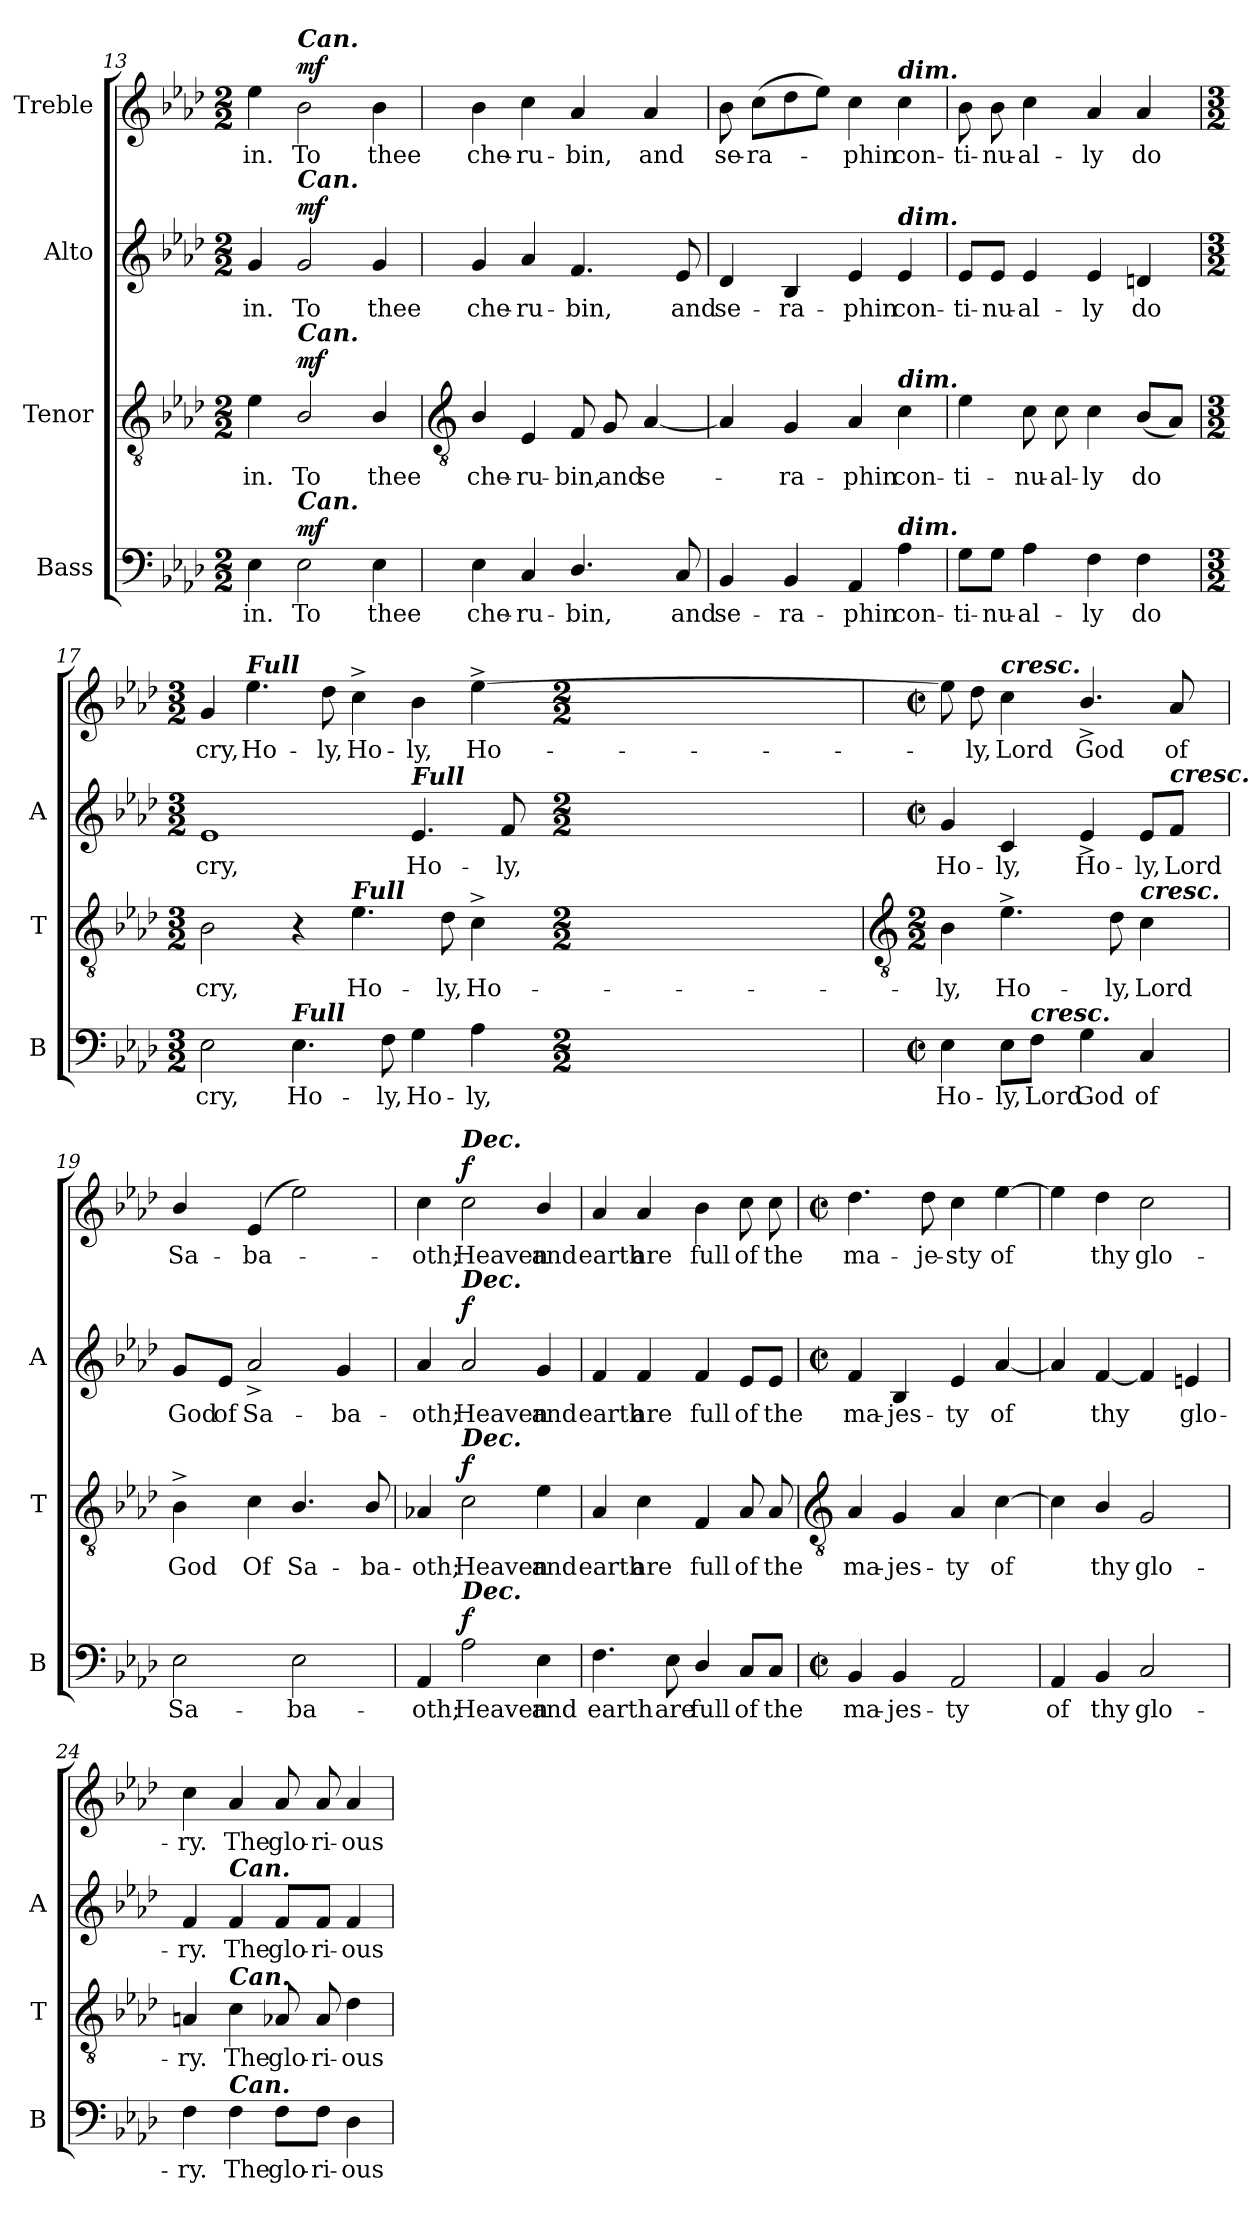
**kern	**text	**dynam	**kern	**text	**dynam	**kern	**text	**dynam	**kern	**text	**dynam
*part4	*part4	*part4	*part3	*part3	*part3	*part2	*part2	*part2	*part1	*part1	*part1
*staff4	*staff4	*staff4	*staff3	*staff3	*staff3	*staff2	*staff2	*staff2	*staff1	*staff1	*staff1
*I"Bass	*	*	*I"Tenor	*	*	*I"Alto	*	*	*I"Treble	*	*
*I'B	*	*	*I'T	*	*	*I'A	*	*	*	*	*
*clefF4	*	*	*clefGv2	*	*	*clefG2	*	*	*clefG2	*	*
*k[b-e-a-d-]	*	*	*k[b-e-a-d-]	*	*	*k[b-e-a-d-]	*	*	*k[b-e-a-d-]	*	*
*A-:	*	*	*A-:	*	*	*A-:	*	*	*A-:	*	*
*M2/2	*	*	*M2/2	*	*	*M2/2	*	*	*M2/2	*	*
=13	=13	=13	=13	=13	=13	=13	=13	=13	=13	=13	=13
!	!LO:LY:b	!	!	!LO:LY:b	!	!	!LO:LY:b	!	!	!LO:LY:b	!
4E-	-in.	.	4e-	-in.	.	4g	-in.	.	4ee-	-in.	.
!	!	!	!	!	!	!	!	!	!LO:TX:a:Bi:t=Can.	!	!
!	!	!	!	!	!	!LO:TX:a:Bi:t=Can.	!	!	!	!	!
!	!	!	!LO:TX:a:Bi:t=Can.	!	!	!	!	!	!	!	!
!LO:TX:a:Bi:t=Can.	!	!	!	!	!	!	!	!	!	!	!
!	!LO:LY:b	!LO:DY:b	!	!LO:LY:b	!LO:DY:b	!	!LO:LY:b	!LO:DY:b	!	!LO:LY:b	!LO:DY:b
2E-	To	mf	2B-/	To	mf	2g	To	mf	2b-	To	mf
!	!LO:LY:b	!	!	!LO:LY:b	!	!	!LO:LY:b	!	!	!LO:LY:b	!
4E-	thee	.	4B-/	thee	.	4g	thee	.	4b-	thee	.
!!LO:LB:g=z
=14	=14	=14	=14	=14	=14	=14	=14	=14	=14	=14	=14
*	*	*	*clefGv2	*	*	*	*	*	*	*	*
!	!LO:LY:b	!	!	!LO:LY:b	!	!	!LO:LY:b	!	!	!LO:LY:b	!
4E-	che-	.	4B-/	che-	.	4g	che-	.	4b-	che-	.
!	!LO:LY:b	!	!	!LO:LY:b	!	!	!LO:LY:b	!	!	!LO:LY:b	!
4C	-ru-	.	4E-	-ru-	.	4a-	-ru-	.	4cc	-ru-	.
!	!LO:LY:b	!	!	!LO:LY:b	!	!	!LO:LY:b	!	!	!LO:LY:b	!
4.D-/	-bin,	.	8F	-bin,	.	4.f	-bin,	.	4a-	-bin,	.
!	!	!	!	!LO:LY:b	!	!	!	!	!	!	!
.	.	.	8G	and	.	.	.	.	.	.	.
!	!	!	!	!LO:LY:b	!	!	!	!	!	!LO:LY:b	!
.	.	.	[4A-	se-	.	.	.	.	4a-	and	.
!	!LO:LY:b	!	!	!	!	!	!LO:LY:b	!	!	!	!
8C	and	.	.	.	.	8e-	and	.	.	.	.
=15	=15	=15	=15	=15	=15	=15	=15	=15	=15	=15	=15
!	!LO:LY:b	!	!	!	!	!	!LO:LY:b	!	!	!LO:LY:b	!
4BB-	se-	.	4A-]	.	.	4d-	se-	.	8b-	se-	.
!	!	!	!	!	!	!	!	!	!	!LO:LY:b	!
.	.	.	.	.	.	.	.	.	(>8ccL	-ra-	.
!	!LO:LY:b	!	!	!LO:LY:b	!	!	!LO:LY:b	!	!	!	!
4BB-	-ra-	.	4G	ra-	.	4B-	-ra-	.	8dd-	.	.
.	.	.	.	.	.	.	.	.	8ee-J)	.	.
!	!LO:LY:b	!	!	!LO:LY:b	!	!	!LO:LY:b	!	!	!LO:LY:b	!
4AA-	-phin	.	4A-	-phin	.	4e-	-phin	.	4cc	phin	.
!	!	!	!	!	!	!	!	!	!LO:TX:a:Bi:t=dim.	!	!
!	!	!	!	!	!	!LO:TX:a:Bi:t=dim.	!	!	!	!	!
!	!	!	!LO:TX:a:Bi:t=dim.	!	!	!	!	!	!	!	!
!LO:TX:a:Bi:t=dim.	!	!	!	!	!	!	!	!	!	!	!
!	!LO:LY:b	!	!	!LO:LY:b	!	!	!LO:LY:b	!	!	!LO:LY:b	!
4A-	con-	.	4c	con-	.	4e-	con-	.	4cc	con-	.
=16	=16	=16	=16	=16	=16	=16	=16	=16	=16	=16	=16
!	!LO:LY:b	!	!	!LO:LY:b	!	!	!LO:LY:b	!	!	!LO:LY:b	!
8G\L	-ti-	.	4e-	-ti-	.	8e-/L	-ti-	.	8b-	-ti-	.
!	!LO:LY:b	!	!	!	!	!	!LO:LY:b	!	!	!LO:LY:b	!
8G\J	-nu-	.	.	.	.	8e-/J	-nu-	.	8b-	-nu-	.
!	!LO:LY:b	!	!	!LO:LY:b	!	!	!LO:LY:b	!	!	!LO:LY:b	!
4A-	-al-	.	8c	-nu-	.	4e-	-al-	.	4cc	-al-	.
!	!	!	!	!LO:LY:b	!	!	!	!	!	!	!
.	.	.	8c	-al-	.	.	.	.	.	.	.
!	!LO:LY:b	!	!	!LO:LY:b	!	!	!LO:LY:b	!	!	!LO:LY:b	!
4F	-ly	.	4c	-ly	.	4e-	-ly	.	4a-	-ly	.
!	!LO:LY:b	!	!	!LO:LY:b	!	!	!LO:LY:b	!	!	!LO:LY:b	!
4F	do	.	(<8B-L	do	.	4dn	do	.	4a-	do	.
.	.	.	8A-J)	.	.	.	.	.	.	.	.
=17	=17	=17	=17	=17	=17	=17	=17	=17	=17	=17	=17
*M3/2	*	*	*M3/2	*	*	*M3/2	*	*	*M3/2	*	*
!	!LO:LY:b	!	!	!LO:LY:b	!	!	!LO:LY:b	!	!	!LO:LY:b	!
2E-	cry,	.	2B-	cry,	.	1e-	cry,	.	4g	cry,	.
!	!	!	!	!	!	!	!	!	!LO:TX:a:Bi:t=Full	!	!
!	!	!	!	!	!	!	!	!	!	!LO:LY:b	!
.	.	.	.	.	.	.	.	.	4.ee-	Ho-	.
!LO:TX:a:Bi:t=Full	!	!	!	!	!	!	!	!	!	!	!
!	!LO:LY:b	!	!	!	!	!	!	!	!	!	!
4.E-	Ho-	.	4r	.	.	.	.	.	.	.	.
!	!	!	!	!	!	!	!	!	!	!LO:LY:b	!
.	.	.	.	.	.	.	.	.	8dd-	-ly,	.
!	!	!	!LO:TX:a:Bi:t=Full	!	!	!	!	!	!	!	!
!	!	!	!	!LO:LY:b	!	!	!	!	!	!LO:LY:b	!
.	.	.	4.e-	Ho-	.	.	.	.	4cc^	Ho-	.
!	!LO:LY:b	!	!	!	!	!	!	!	!	!	!
8F	-ly,	.	.	.	.	.	.	.	.	.	.
!	!	!	!	!	!	!LO:TX:a:Bi:t=Full	!	!	!	!	!
!	!LO:LY:b	!	!	!	!	!	!LO:LY:b	!	!	!LO:LY:b	!
4G	Ho-	.	.	.	.	4.e-	Ho-	.	4b-	-ly,	.
!	!	!	!	!LO:LY:b	!	!	!	!	!	!	!
.	.	.	8d-	-ly,	.	.	.	.	.	.	.
!	!LO:LY:b	!	!	!LO:LY:b	!	!	!	!	!	!LO:LY:b	!
4A-	-ly,	.	4c^	Ho-	.	.	.	.	[4ee-^	Ho-	.
!	!	!	!	!	!	!	!LO:LY:b	!	!	!	!
.	.	.	.	.	.	8f	-ly,	.	.	.	.
*M2/2	*	*	*M2/2	*	*	*M2/2	*	*	*M2/2	*	*
*met(c|)	*	*	*met(c|)	*	*	*met(c|)	*	*	*met(c|)	*	*
!!LO:LB:g=z
=18	=18	=18	=18	=18	=18	=18	=18	=18	=18	=18	=18
*	*	*	*clefGv2	*	*	*	*	*	*	*	*
*M2/2	*	*	*M2/2	*	*	*M2/2	*	*	*M2/2	*	*
*met(c|)	*	*	*	*	*	*met(c|)	*	*	*met(c|)	*	*
!	!LO:LY:b	!	!	!LO:LY:b	!	!	!LO:LY:b	!	!	!	!
4E-	Ho-	.	4B-	-ly,	.	4g	Ho-	.	8ee-]	.	.
!	!	!	!	!	!	!	!	!	!	!LO:LY:b	!
.	.	.	.	.	.	.	.	.	8dd-	ly,	.
!	!	!	!	!	!	!	!	!	!LO:TX:a:Bi:t=cresc.	!	!
!	!LO:LY:b	!	!	!LO:LY:b	!	!	!LO:LY:b	!	!	!LO:LY:b	!
8E-\L	-ly,	.	4.e-^	Ho-	.	4c	-ly,	.	4cc	Lord	.
!LO:TX:a:Bi:t=cresc.	!	!	!	!	!	!	!	!	!	!	!
!	!LO:LY:b	!	!	!	!	!	!	!	!	!	!
8F\J	Lord	.	.	.	.	.	.	.	.	.	.
!	!LO:LY:b	!	!	!	!	!	!LO:LY:b	!	!	!LO:LY:b	!
4G	God	.	.	.	.	4e-^	Ho-	.	4.b-^/	God	.
!	!	!	!	!LO:LY:b	!	!	!	!	!	!	!
.	.	.	8d-	-ly,	.	.	.	.	.	.	.
!	!	!	!LO:TX:a:Bi:t=cresc.	!	!	!	!	!	!	!	!
!	!LO:LY:b	!	!	!LO:LY:b	!	!	!LO:LY:b	!	!	!	!
4C	of	.	4c	Lord	.	8e-/L	-ly,	.	.	.	.
!	!	!	!	!	!	!LO:TX:a:Bi:t=cresc.	!	!	!	!	!
!	!	!	!	!	!	!	!LO:LY:b	!	!	!LO:LY:b	!
.	.	.	.	.	.	8f/J	Lord	.	8a-	of	.
=19	=19	=19	=19	=19	=19	=19	=19	=19	=19	=19	=19
!	!LO:LY:b	!	!	!LO:LY:b	!	!	!LO:LY:b	!	!	!LO:LY:b	!
2E-	Sa-	.	4B-^	God	.	8g/L	God	.	4b-/	Sa-	.
!	!	!	!	!	!	!	!LO:LY:b	!	!	!	!
.	.	.	.	.	.	8e-/J	of	.	.	.	.
!	!	!	!	!LO:LY:b	!	!	!LO:LY:b	!	!	!LO:LY:b	!
.	.	.	4c	Of	.	2a-^	Sa-	.	(4e-	-ba-	.
!	!LO:LY:b	!	!	!LO:LY:b	!	!	!	!	!	!	!
2E-	-ba-	.	4.B-/	Sa-	.	.	.	.	2ee-)	.	.
!	!	!	!	!	!	!	!LO:LY:b	!	!	!	!
.	.	.	.	.	.	4g	-ba-	.	.	.	.
!	!	!	!	!LO:LY:b	!	!	!	!	!	!	!
.	.	.	8B-/	-ba-	.	.	.	.	.	.	.
=20	=20	=20	=20	=20	=20	=20	=20	=20	=20	=20	=20
!	!LO:LY:b	!	!	!LO:LY:b	!	!	!LO:LY:b	!	!	!LO:LY:b	!
4AA-	-oth;	.	4A-X	-oth;	.	4a-	-oth;	.	4cc	oth;	.
!	!	!	!	!	!	!	!	!	!LO:TX:a:Bi:t=Dec.	!	!
!	!	!	!	!	!	!LO:TX:a:Bi:t=Dec.	!	!	!	!	!
!	!	!	!LO:TX:a:Bi:t=Dec.	!	!	!	!	!	!	!	!
!LO:TX:a:Bi:t=Dec.	!	!	!	!	!	!	!	!	!	!	!
!	!LO:LY:b	!LO:DY:b	!	!LO:LY:b	!LO:DY:b	!	!LO:LY:b	!LO:DY:b	!	!LO:LY:b	!LO:DY:b
2A-	Heaven	f	2c	Heaven	f	2a-	Heaven	f	2cc	Heaven	f
!	!LO:LY:b	!	!	!LO:LY:b	!	!	!LO:LY:b	!	!	!LO:LY:b	!
4E-	and	.	4e-	and	.	4g	and	.	4b-/	and	.
=21	=21	=21	=21	=21	=21	=21	=21	=21	=21	=21	=21
!	!LO:LY:b	!	!	!LO:LY:b	!	!	!LO:LY:b	!	!	!LO:LY:b	!
4.F	earth	.	4A-	earth	.	4f	earth	.	4a-	earth	.
!	!	!	!	!LO:LY:b	!	!	!LO:LY:b	!	!	!LO:LY:b	!
.	.	.	4c	are	.	4f	are	.	4a-	are	.
!	!LO:LY:b	!	!	!	!	!	!	!	!	!	!
8E-	are	.	.	.	.	.	.	.	.	.	.
!	!LO:LY:b	!	!	!LO:LY:b	!	!	!LO:LY:b	!	!	!LO:LY:b	!
4D-/	full	.	4F	full	.	4f	full	.	4b-	full	.
!	!LO:LY:b	!	!	!LO:LY:b	!	!	!LO:LY:b	!	!	!LO:LY:b	!
8C/L	of	.	8A-	of	.	8e-/L	of	.	8cc	of	.
!	!LO:LY:b	!	!	!LO:LY:b	!	!	!LO:LY:b	!	!	!LO:LY:b	!
8C/J	the	.	8A-	the	.	8e-/J	the	.	8cc	the	.
!!LO:LB:g=z
=22	=22	=22	=22	=22	=22	=22	=22	=22	=22	=22	=22
*	*	*	*clefGv2	*	*	*	*	*	*	*	*
*M2/2	*	*	*	*	*	*M2/2	*	*	*M2/2	*	*
*met(c|)	*	*	*	*	*	*met(c|)	*	*	*met(c|)	*	*
!	!LO:LY:b	!	!	!LO:LY:b	!	!	!LO:LY:b	!	!	!LO:LY:b	!
4BB-	ma-	.	4A-	ma-	.	4f	ma-	.	4.dd-	ma-	.
!	!LO:LY:b	!	!	!LO:LY:b	!	!	!LO:LY:b	!	!	!	!
4BB-	-jes-	.	4G	-jes-	.	4B-	-jes-	.	.	.	.
!	!	!	!	!	!	!	!	!	!	!LO:LY:b	!
.	.	.	.	.	.	.	.	.	8dd-	-je-	.
!	!LO:LY:b	!	!	!LO:LY:b	!	!	!LO:LY:b	!	!	!LO:LY:b	!
2AA-	-ty	.	4A-	-ty	.	4e-	-ty	.	4cc	-sty	.
!	!	!	!	!LO:LY:b	!	!	!LO:LY:b	!	!	!LO:LY:b	!
.	.	.	[4c	of	.	[4a-	of	.	[4ee-	of	.
=23	=23	=23	=23	=23	=23	=23	=23	=23	=23	=23	=23
!	!LO:LY:b	!	!	!	!	!	!	!	!	!	!
4AA-	of	.	4c]	.	.	4a-]	.	.	4ee-]	.	.
!	!LO:LY:b	!	!	!LO:LY:b	!	!	!LO:LY:b	!	!	!LO:LY:b	!
4BB-	thy	.	4B-/	thy	.	[4f	thy	.	4dd-	thy	.
!	!LO:LY:b	!	!	!LO:LY:b	!	!	!	!	!	!LO:LY:b	!
2C	glo-	.	2G	glo-	.	4f]	.	.	2cc	glo-	.
!	!	!	!	!	!	!	!LO:LY:b	!	!	!	!
.	.	.	.	.	.	4en	glo-	.	.	.	.
=24	=24	=24	=24	=24	=24	=24	=24	=24	=24	=24	=24
!	!LO:LY:b	!	!	!LO:LY:b	!	!	!LO:LY:b	!	!	!LO:LY:b	!
4F	-ry.	.	4An	-ry.	.	4f	-ry.	.	4cc	-ry.	.
!	!	!	!	!	!	!LO:TX:a:Bi:t=Can.	!	!	!	!	!
!	!	!	!LO:TX:a:Bi:t=Can.	!	!	!	!	!	!	!	!
!LO:TX:a:Bi:t=Can.	!	!	!	!	!	!	!	!	!	!	!
!	!LO:LY:b	!	!	!LO:LY:b	!	!	!LO:LY:b	!	!	!LO:LY:b	!
4F	The	.	4c	The	.	4f	The	.	4a-	The	.
!	!LO:LY:b	!	!	!LO:LY:b	!	!	!LO:LY:b	!	!	!LO:LY:b	!
8F\L	glo-	.	8A-X	glo-	.	8f/L	glo-	.	8a-	glo-	.
!	!LO:LY:b	!	!	!LO:LY:b	!	!	!LO:LY:b	!	!	!LO:LY:b	!
8F\J	-ri-	.	8A-	-ri-	.	8f/J	-ri-	.	8a-	-ri-	.
!	!LO:LY:b	!	!	!LO:LY:b	!	!	!LO:LY:b	!	!	!LO:LY:b	!
4D-	-ous	.	4d-	-ous	.	4f	-ous	.	4a-	-ous	.
=	=	=	=	=	=	=	=	=	=	=	=
*-	*-	*-	*-	*-	*-	*-	*-	*-	*-	*-	*-
